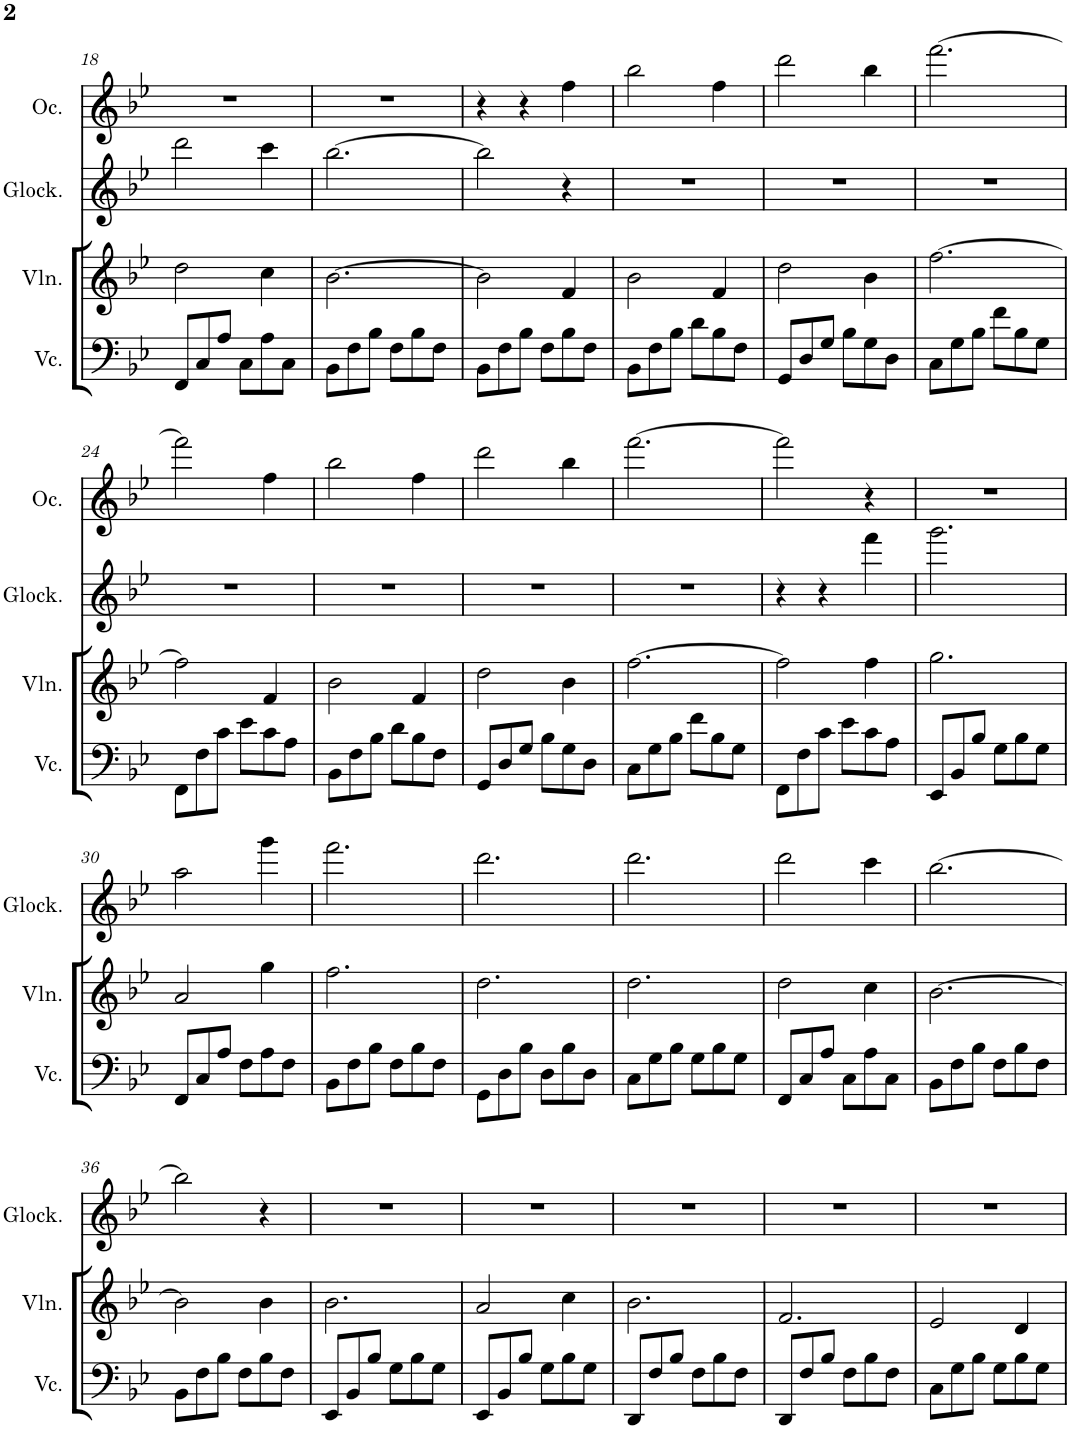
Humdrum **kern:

**kern	**kern	**kern	**kern	**kern	**kern	**kern	**kern
*part8	*part7	*part6	*part5	*part4	*part3	*part2	*part1
*staff8	*staff7	*staff6	*staff5	*staff4	*staff3	*staff2	*staff1
*I"Violoncello 4	*I"Violoncello 3	*I"Violoncello 2	*I"Violoncello	*I"Violin 2	*I"Violin	*I"Glockenspiel	*I"Ocarina
*I'Vc. 4	*I'Vc. 3	*I'Vc. 2	*I'Vc.	*I'Vln. 2	*I'Vln.	*I'Glock.	*I'Oc.
!!LO:PB:g=z
*clefF4	*clefF4	*clefF4	*clefF4	*clefG2	*clefG2	*clefG2	*clefG2
*k[b-e-]	*k[b-e-]	*k[b-e-]	*k[b-e-]	*k[b-e-]	*k[b-e-]	*k[b-e-]	*k[b-e-]
*M6/8	*M6/8	*M6/8	*M6/8	*M3/4	*M3/4	*M3/4	*M3/4
=18	=18	=18	=18	=18	=18	=18	=18
8r	8r	4.FF	8FF/L	8dd]	2dd\	2ddd\	2.r
8r	4.C	.	8C/	2dd	.	.	.
4.A	.	.	8A/J	.	.	.	.
.	.	4.C	8C\L	.	.	.	.
.	4A	.	8A\	.	4cc\	4ccc\	.
8C	.	.	8C\J	[8cc	.	.	.
=19	=19	=19	=19	=19	=19	=19	=19
8r	8r	4.BB-	8BB-\L	8cc\L]	[2.b-\	[2.bb-\	2.r
8r	4.F	.	8F\	[8b-\J	.	.	.
4.B-	.	.	8B-\J	2b-_	.	.	.
.	.	4.F	8F\L	.	.	.	.
.	4B-	.	8B-\	.	.	.	.
8F	.	.	8F\J	.	.	.	.
=20	=20	=20	=20	=20	=20	=20	=20
8r	8r	4.BB-	8BB-\L	8b-_	2b-\]	2bb-\]	4r
8r	4.F	.	8F\	2b-]	.	.	.
4.B-	.	.	8B-\J	.	.	.	4r
.	.	4.F	8F\L	.	.	.	.
.	4B-	.	8B-\	.	4f/	4r	4ff\
8F	.	.	8F\J	[8f	.	.	.
=21	=21	=21	=21	=21	=21	=21	=21
8r	8r	4.BB-	8BB-\L	8f]	2b-\	2.r	2bb-\
8r	4.F	.	8F\	2b-	.	.	.
4.B-	.	.	8B-\J	.	.	.	.
.	.	4.d	8d\L	.	.	.	.
.	4B-	.	8B-\	.	4f/	.	4ff\
8F	.	.	8F\J	[8f	.	.	.
=22	=22	=22	=22	=22	=22	=22	=22
8r	8r	4.GG	8GG/L	8f]	2dd\	2.r	2ddd\
8r	4.D	.	8D/	2dd	.	.	.
4.G	.	.	8G/J	.	.	.	.
.	.	4.B-	8B-\L	.	.	.	.
.	4G	.	8G\	.	4b-\	.	4bb-\
8D	.	.	8D\J	[8b-	.	.	.
=23	=23	=23	=23	=23	=23	=23	=23
8r	8r	4.C	8C\L	8b-\L]	[2.ff\	2.r	[2.fff\
8r	4.G	.	8G\	[8ff\J	.	.	.
4.B-	.	.	8B-\J	2ff_	.	.	.
.	.	4.f	8f\L	.	.	.	.
.	4B-	.	8B-\	.	.	.	.
8G	.	.	8G\J	.	.	.	.
!!LO:LB:g=z
=24	=24	=24	=24	=24	=24	=24	=24
8r	8r	4.FF	8FF\L	8ff_	2ff\]	2.r	2fff\]
8r	4.F	.	8F\	2ff]	.	.	.
4.c	.	.	8c\J	.	.	.	.
.	.	4.e-	8e-\L	.	.	.	.
.	4c	.	8c\	.	4f/	.	4ff\
8A	.	.	8A\J	[8f	.	.	.
=25	=25	=25	=25	=25	=25	=25	=25
8r	8r	4.BB-	8BB-\L	8f]	2b-\	2.r	2bb-\
8r	4.F	.	8F\	2b-	.	.	.
4.B-	.	.	8B-\J	.	.	.	.
.	.	4.d	8d\L	.	.	.	.
.	4B-	.	8B-\	.	4f/	.	4ff\
8F	.	.	8F\J	[8f	.	.	.
=26	=26	=26	=26	=26	=26	=26	=26
8r	8r	4.GG	8GG/L	8f]	2dd\	2.r	2ddd\
8r	4.D	.	8D/	2dd	.	.	.
4.G	.	.	8G/J	.	.	.	.
.	.	4.B-	8B-\L	.	.	.	.
.	4G	.	8G\	.	4b-\	.	4bb-\
8D	.	.	8D\J	[8b-	.	.	.
=27	=27	=27	=27	=27	=27	=27	=27
8r	8r	4.C	8C\L	8b-\L]	[2.ff\	2.r	[2.fff\
8r	4.G	.	8G\	[8ff\J	.	.	.
4.B-	.	.	8B-\J	2ff_	.	.	.
.	.	4.f	8f\L	.	.	.	.
.	4B-	.	8B-\	.	.	.	.
8G	.	.	8G\J	.	.	.	.
=28	=28	=28	=28	=28	=28	=28	=28
8r	8r	4.FF	8FF\L	8ff_	2ff\]	4r	2fff\]
8r	4.F	.	8F\	2ff]	.	.	.
4.c	.	.	8c\J	.	.	4r	.
.	.	4.e-	8e-\L	.	.	.	.
.	4c	.	8c\	.	4ff\	4fff\	4r
8A	.	.	8A\J	[8ff	.	.	.
=29	=29	=29	=29	=29	=29	=29	=29
8r	8r	4.EE-	8EE-/L	8ff\L]	2.gg\	2.ggg\	2.r
8r	4.BB-	.	8BB-/	[8gg\J	.	.	.
4.B-	.	.	8B-/J	2gg_	.	.	.
.	.	4.G	8G\L	.	.	.	.
.	4B-	.	8B-\	.	.	.	.
8G	.	.	8G\J	.	.	.	.
!!LO:LB:g=z
=30	=30	=30	=30	=30	=30	=30	=30
8r	8r	4.FF	8FF/L	8gg]	2a/	2aa\	2.r
8r	4.C	.	8C/	2a	.	.	.
4.A	.	.	8A/J	.	.	.	.
.	.	4.F	8F\L	.	.	.	.
.	4A	.	8A\	.	4gg\	4ggg\	.
8F	.	.	8F\J	[8gg	.	.	.
=31	=31	=31	=31	=31	=31	=31	=31
8r	8r	4.BB-	8BB-\L	8gg\L]	2.ff\	2.fff\	2.r
8r	4.F	.	8F\	[8ff\J	.	.	.
4.B-	.	.	8B-\J	2ff_	.	.	.
.	.	4.F	8F\L	.	.	.	.
.	4B-	.	8B-\	.	.	.	.
8F	.	.	8F\J	.	.	.	.
=32	=32	=32	=32	=32	=32	=32	=32
8r	8r	4.GG	8GG\L	8ff\L]	2.dd\	2.ddd\	2.r
8r	4.D	.	8D\	[8dd\J	.	.	.
4.B-	.	.	8B-\J	2dd_	.	.	.
.	.	4.D	8D\L	.	.	.	.
.	4B-	.	8B-\	.	.	.	.
8D	.	.	8D\J	.	.	.	.
=33	=33	=33	=33	=33	=33	=33	=33
8r	8r	4.C	8C\L	8dd\L]	2.dd\	2.ddd\	2.r
8r	4.G	.	8G\	[8dd\J	.	.	.
4.B-	.	.	8B-\J	2dd_	.	.	.
.	.	4.G	8G\L	.	.	.	.
.	4B-	.	8B-\	.	.	.	.
8G	.	.	8G\J	.	.	.	.
=34	=34	=34	=34	=34	=34	=34	=34
8r	8r	4.FF	8FF/L	8dd]	2dd\	2ddd\	2.r
8r	4.C	.	8C/	2dd	.	.	.
4.A	.	.	8A/J	.	.	.	.
.	.	4.C	8C\L	.	.	.	.
.	4A	.	8A\	.	4cc\	4ccc\	.
8C	.	.	8C\J	[8cc	.	.	.
=35	=35	=35	=35	=35	=35	=35	=35
8r	8r	4.BB-	8BB-\L	8cc\L]	[2.b-\	[2.bb-\	2.r
8r	4.F	.	8F\	[8b-\J	.	.	.
4.B-	.	.	8B-\J	2b-_	.	.	.
.	.	4.F	8F\L	.	.	.	.
.	4B-	.	8B-\	.	.	.	.
8F	.	.	8F\J	.	.	.	.
!!LO:LB:g=z
=36	=36	=36	=36	=36	=36	=36	=36
8r	8r	4.BB-	8BB-\L	8b-_	2b-\]	2bb-\]	2.r
8r	4.F	.	8F\	2b-]	.	.	.
4.B-	.	.	8B-\J	.	.	.	.
.	.	4.F	8F\L	.	.	.	.
.	4B-	.	8B-\	.	4b-\	4r	.
8F	.	.	8F\J	[8b-	.	.	.
=37	=37	=37	=37	=37	=37	=37	=37
8r	8r	4.EE-	8EE-/L	8b-\L]	2.b-\	2.r	2.r
8r	4.BB-	.	8BB-/	[8b-\J	.	.	.
4.B-	.	.	8B-/J	2b-_	.	.	.
.	.	4.G	8G\L	.	.	.	.
.	4B-	.	8B-\	.	.	.	.
8G	.	.	8G\J	.	.	.	.
=38	=38	=38	=38	=38	=38	=38	=38
8r	8r	4.EE-	8EE-/L	8b-]	2a/	2.r	2.r
8r	4.BB-	.	8BB-/	2a	.	.	.
4.B-	.	.	8B-/J	.	.	.	.
.	.	4.G	8G\L	.	.	.	.
.	4B-	.	8B-\	.	4cc\	.	.
8G	.	.	8G\J	[8cc	.	.	.
=39	=39	=39	=39	=39	=39	=39	=39
8r	8r	4.DD	8DD/L	8cc\L]	2.b-\	2.r	2.r
8r	4.F	.	8F/	[8b-\J	.	.	.
4.B-	.	.	8B-/J	2b-_	.	.	.
.	.	4.F	8F\L	.	.	.	.
.	4B-	.	8B-\	.	.	.	.
8F	.	.	8F\J	.	.	.	.
=40	=40	=40	=40	=40	=40	=40	=40
8r	8r	4.DD	8DD/L	8b-/L]	2.f/	2.r	2.r
8r	4.F	.	8F/	[8f/J	.	.	.
4.B-	.	.	8B-/J	2f_	.	.	.
.	.	4.F	8F\L	.	.	.	.
.	4B-	.	8B-\	.	.	.	.
8F	.	.	8F\J	.	.	.	.
=41	=41	=41	=41	=41	=41	=41	=41
8r	8r	4.C	8C\L	8f]	2e-/	2.r	2.r
8r	4.G	.	8G\	2e-	.	.	.
4.B-	.	.	8B-\J	.	.	.	.
.	.	4.G	8G\L	.	.	.	.
.	4B-	.	8B-\	.	4d/	.	.
8G	.	.	8G\J	[8d	.	.	.
=	=	=	=	=	=	=	=
*-	*-	*-	*-	*-	*-	*-	*-
